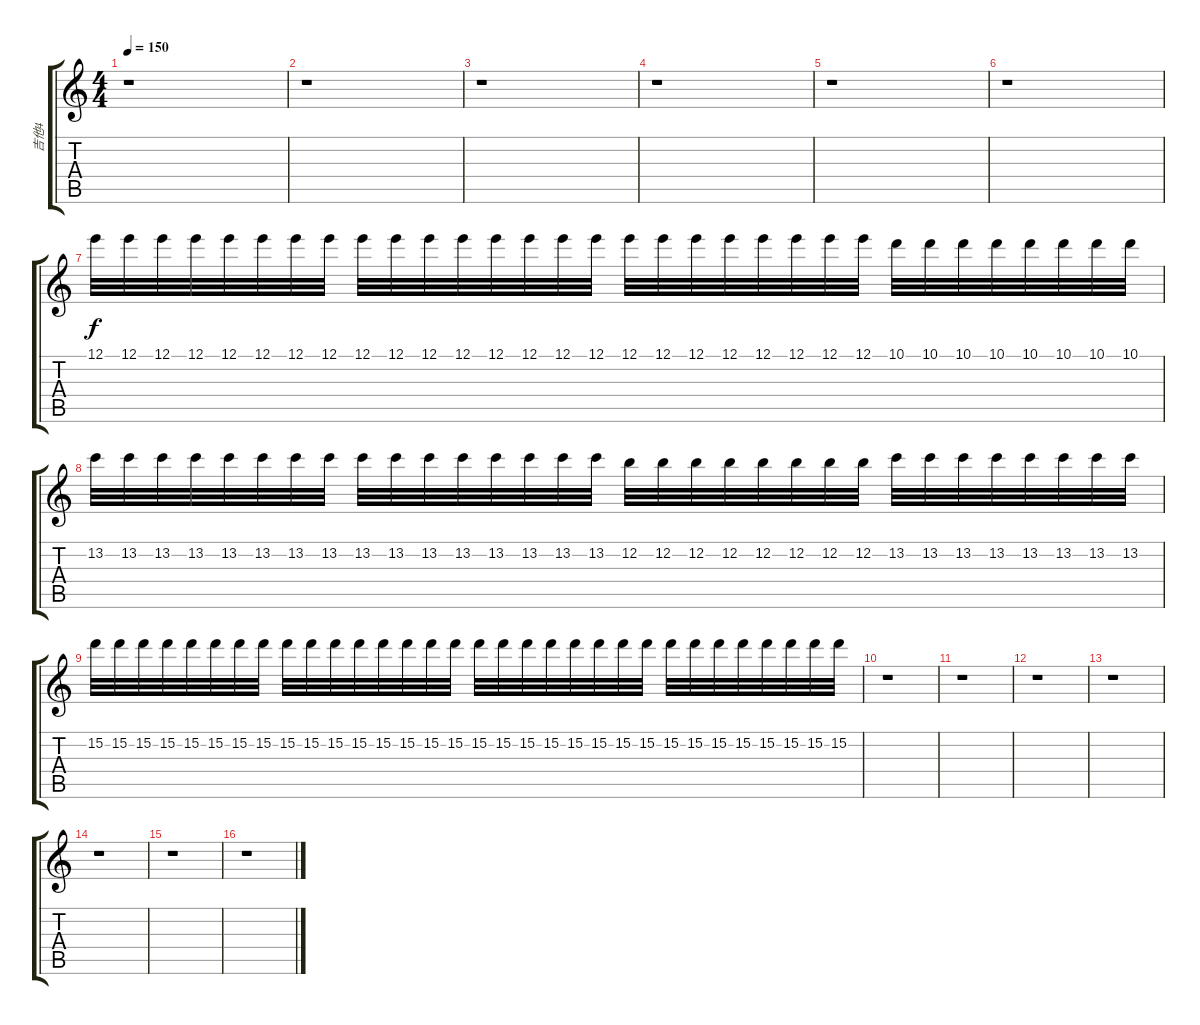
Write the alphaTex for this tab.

\track ("吉他4" "吉他4") {instrument acousticguitarsteel}
\staff {score tabs}
\tuning (E4 B3 G3 D3 A2 E2) {hide}
\ts (4 4)
\tempo 150
\clef g2
\ks c
r.1{dy f} |
r.1 |
r.1 |
r.1 |
r.1 |
r.1 |
12.1.32 12.1.32 12.1.32 12.1.32 12.1.32 12.1.32 12.1.32 12.1.32 12.1.32 12.1.32 12.1.32 12.1.32 12.1.32 12.1.32 12.1.32 12.1.32 12.1.32 12.1.32 12.1.32 12.1.32 12.1.32 12.1.32 12.1.32 12.1.32 10.1.32 10.1.32 10.1.32 10.1.32 10.1.32 10.1.32 10.1.32 10.1.32 |
13.2.32 13.2.32 13.2.32 13.2.32 13.2.32 13.2.32 13.2.32 13.2.32 13.2.32 13.2.32 13.2.32 13.2.32 13.2.32 13.2.32 13.2.32 13.2.32 12.2.32 12.2.32 12.2.32 12.2.32 12.2.32 12.2.32 12.2.32 12.2.32 13.2.32 13.2.32 13.2.32 13.2.32 13.2.32 13.2.32 13.2.32 13.2.32 |
15.2.32 15.2.32 15.2.32 15.2.32 15.2.32 15.2.32 15.2.32 15.2.32 15.2.32 15.2.32 15.2.32 15.2.32 15.2.32 15.2.32 15.2.32 15.2.32 15.2.32 15.2.32 15.2.32 15.2.32 15.2.32 15.2.32 15.2.32 15.2.32 15.2.32 15.2.32 15.2.32 15.2.32 15.2.32 15.2.32 15.2.32 15.2.32 |
r.1 |
r.1 |
r.1 |
r.1 |
r.1 |
r.1 |
r.1
